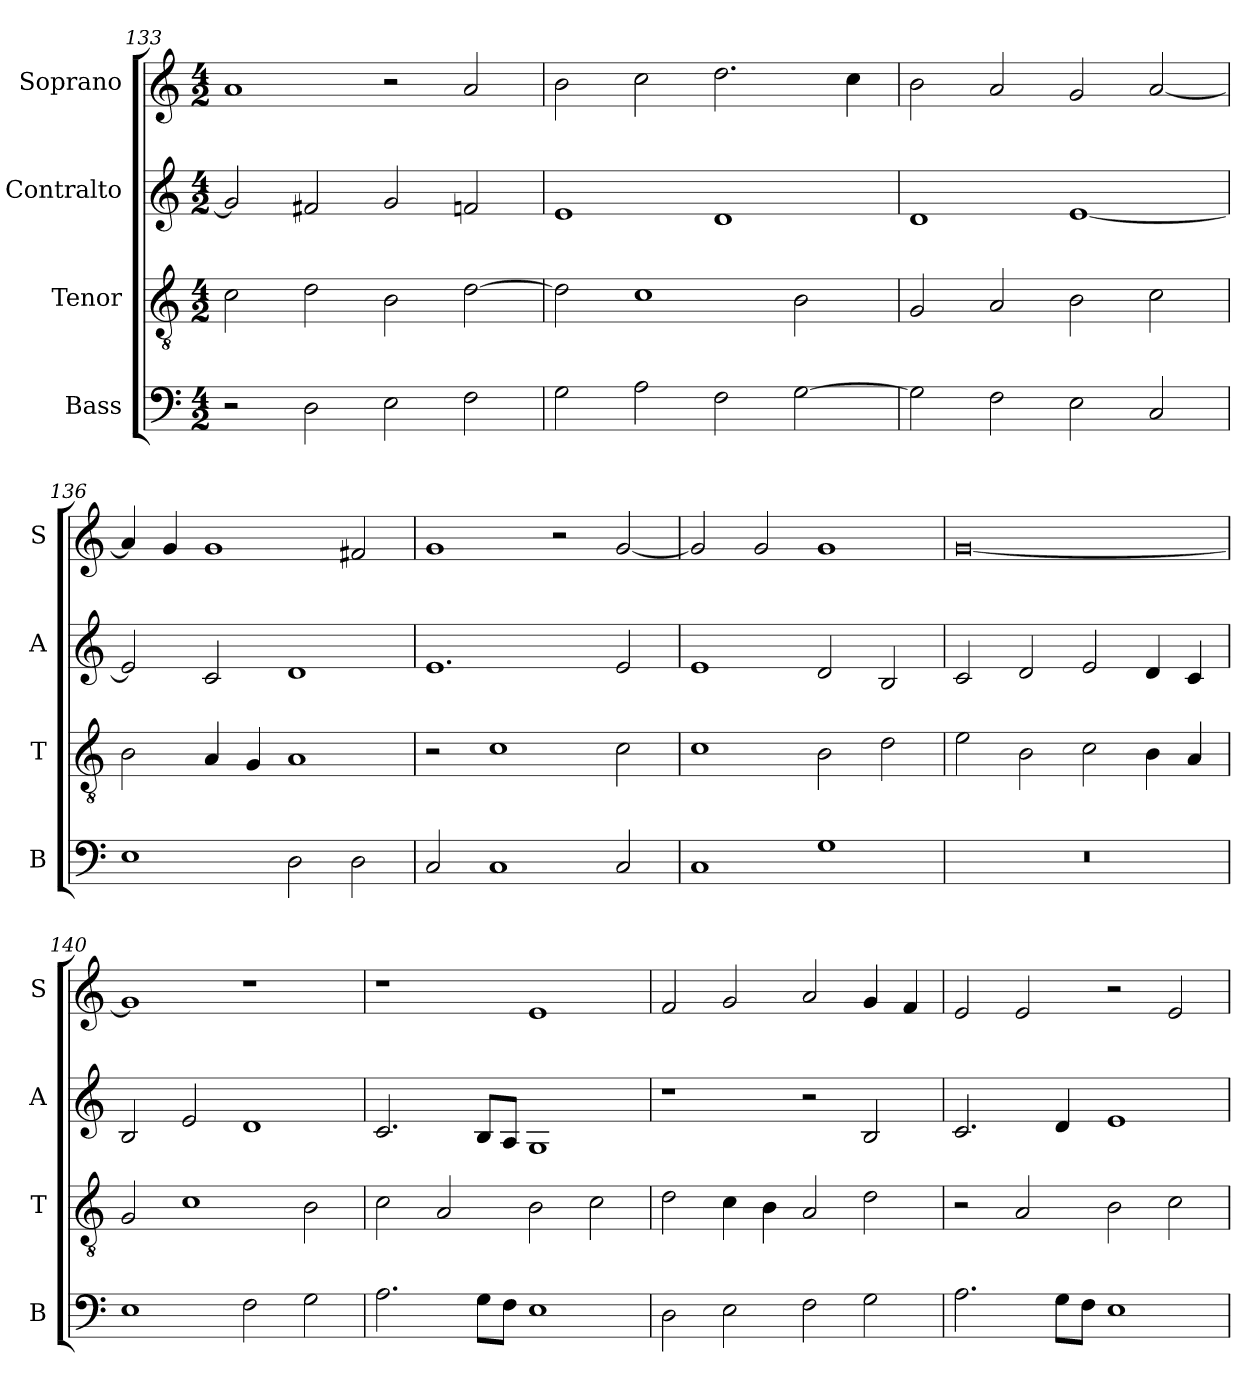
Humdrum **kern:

**kern	**kern	**kern	**kern
*part4	*part3	*part2	*part1
*staff4	*staff3	*staff2	*staff1
*I"Bass	*I"Tenor	*I"Contralto	*I"Soprano
*I'B	*I'T	*I'A	*I'S
*clefF4	*clefGv2	*clefG2	*clefG2
*k[]	*k[]	*k[]	*k[]
*A:aeo	*A:aeo	*A:aeo	*A:aeo
*M4/2	*M4/2	*M4/2	*M4/2
=133	=133	=133	=133
2r	2c	2g]	1a
2D	2d	2f#X	.
2E	2B	2g	2r
2F	[2d	2fn	2a
=134	=134	=134	=134
2G	2d]	1e	2b
2A	1c	.	2cc
2F	.	1d	2.dd
[2G	2B	.	.
.	.	.	4cc
=135	=135	=135	=135
2G]	2G	1d	2b
2F	2A	.	2a
2E	2B	[1e	2g
2C	2c	.	[2a
=136	=136	=136	=136
1E	2B	2e]	4a]
.	.	.	4g
.	4A	2c	1g
.	4G	.	.
2D	1A	1d	.
2D	.	.	2f#X
=137	=137	=137	=137
2C	2r	1.e	1g
1C	1c	.	.
.	.	.	2r
2C	2c	2e	[2g
=138	=138	=138	=138
1C	1c	1e	2g]
.	.	.	2g
1G	2B	2d	1g
.	2d	2B	.
=139	=139	=139	=139
0r	2e	2c	[0g
.	2B	2d	.
.	2c	2e	.
.	4B	4d	.
.	4A	4c	.
=140	=140	=140	=140
1E	2G	2B	1g]
.	1c	2e	.
2F	.	1d	1r
2G	2B	.	.
=141	=141	=141	=141
2.A	2c	2.c	1r
.	2A	.	.
8G\L	.	8B/L	.
8F\J	.	8A/J	.
1E	2B	1G	1e
.	2c	.	.
=142	=142	=142	=142
2D	2d	1r	2f
2E	4c	.	2g
.	4B	.	.
2F	2A	2r	2a
2G	2d	2B	4g
.	.	.	4f
=143	=143	=143	=143
2.A	2r	2.c	2e
.	2A	.	2e
8G\L	.	4d	.
8F\J	.	.	.
1E	2B	1e	2r
.	2c	.	2e
=	=	=	=
*-	*-	*-	*-
